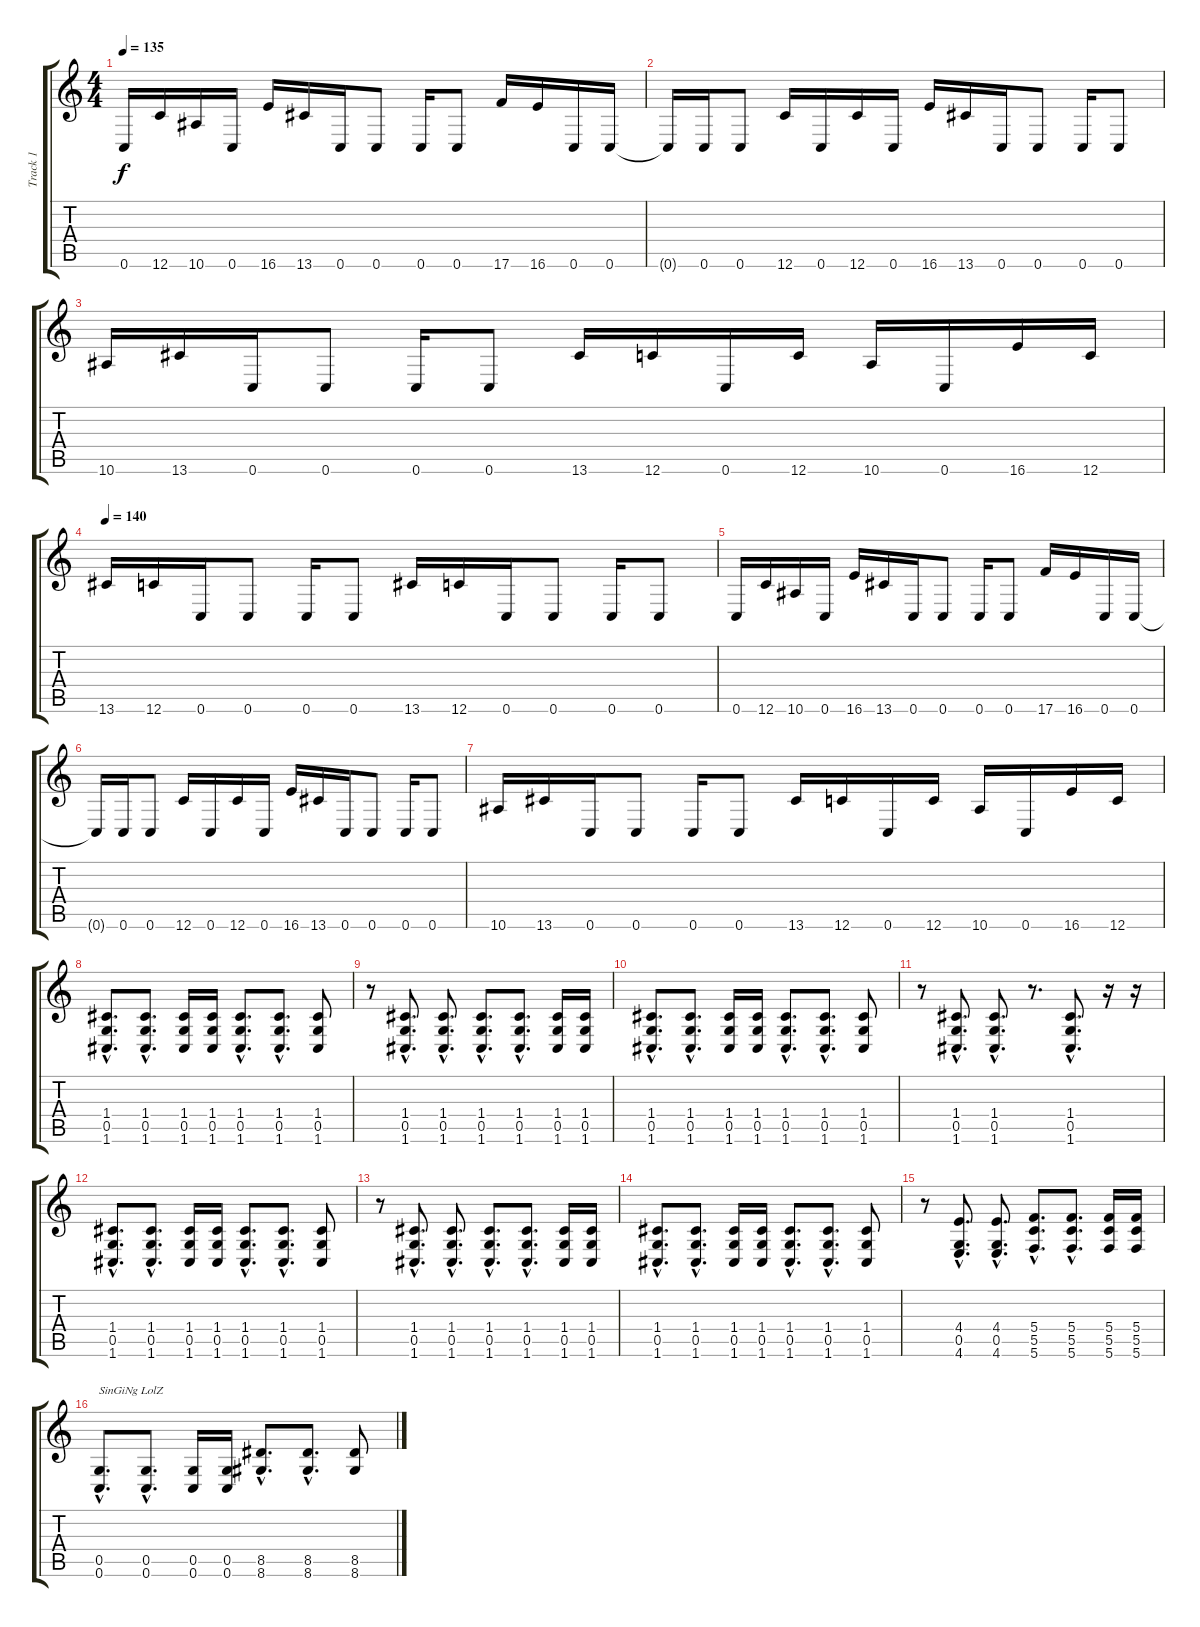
\track ("Track 1" "Track 1") {instrument distortionguitar}
\staff {score tabs}
\tuning (D4 A3 F3 C3 G2 C2) {hide}
\ts (4 4)
\tempo 135
\clef g2
\ks c
0.6.16{dy f} 12.6.16 10.6.16 0.6.16 16.6.16 13.6.16 0.6.16 0.6.8 0.6.16 0.6.8 17.6.16 16.6.16 0.6.16 0.6.16 |
0.6{t}.16 0.6.16 0.6.8 12.6.16 0.6.16 12.6.16 0.6.16 16.6.16 13.6.16 0.6.16 0.6.8 0.6.16 0.6.8 |
10.6.16 13.6.16 0.6.16 0.6.8 0.6.16 0.6.8 13.6.16 12.6.16 0.6.16 12.6.16 10.6.16 0.6.16 16.6.16 12.6.16 |
\tempo 140
13.6.16 12.6.16 0.6.16 0.6.8 0.6.16 0.6.8 13.6.16 12.6.16 0.6.16 0.6.8 0.6.16 0.6.8 |
0.6.16 12.6.16 10.6.16 0.6.16 16.6.16 13.6.16 0.6.16 0.6.8 0.6.16 0.6.8 17.6.16 16.6.16 0.6.16 0.6.16 |
0.6{t}.16 0.6.16 0.6.8 12.6.16 0.6.16 12.6.16 0.6.16 16.6.16 13.6.16 0.6.16 0.6.8 0.6.16 0.6.8 |
10.6.16 13.6.16 0.6.16 0.6.8 0.6.16 0.6.8 13.6.16 12.6.16 0.6.16 12.6.16 10.6.16 0.6.16 16.6.16 12.6.16 |
(1.4{hac} 0.5{hac} 1.6{hac}).8{d} (1.4{hac} 0.5{hac} 1.6{hac}).8{d} (1.4 0.5 1.6).16 (1.4 0.5 1.6).16 (1.4{hac} 0.5{hac} 1.6{hac}).8{d} (1.4{hac} 0.5{hac} 1.6{hac}).8{d} (1.4 0.5 1.6).8 |
r.8 (1.4{hac} 0.5{hac} 1.6{hac}).8{d} (1.4{hac} 0.5{hac} 1.6{hac}).8{d} (1.4{hac} 0.5{hac} 1.6{hac}).8{d} (1.4{hac} 0.5{hac} 1.6{hac}).8{d} (1.4 0.5 1.6).16 (1.4 0.5 1.6).16 |
(1.4{hac} 0.5{hac} 1.6{hac}).8{d} (1.4{hac} 0.5{hac} 1.6{hac}).8{d} (1.4 0.5 1.6).16 (1.4 0.5 1.6).16 (1.4{hac} 0.5{hac} 1.6{hac}).8{d} (1.4{hac} 0.5{hac} 1.6{hac}).8{d} (1.4 0.5 1.6).8 |
r.8 (1.4{hac} 0.5{hac} 1.6{hac}).8{d} (1.4{hac} 0.5{hac} 1.6{hac}).8{d} r.8{d} (1.4{hac} 0.5{hac} 1.6{hac}).8{d} r.16 r.16 |
(1.4{hac} 0.5{hac} 1.6{hac}).8{d} (1.4{hac} 0.5{hac} 1.6{hac}).8{d} (1.4 0.5 1.6).16 (1.4 0.5 1.6).16 (1.4{hac} 0.5{hac} 1.6{hac}).8{d} (1.4{hac} 0.5{hac} 1.6{hac}).8{d} (1.4 0.5 1.6).8 |
r.8 (1.4{hac} 0.5{hac} 1.6{hac}).8{d} (1.4{hac} 0.5{hac} 1.6{hac}).8{d} (1.4{hac} 0.5{hac} 1.6{hac}).8{d} (1.4{hac} 0.5{hac} 1.6{hac}).8{d} (1.4 0.5 1.6).16 (1.4 0.5 1.6).16 |
(1.4{hac} 0.5{hac} 1.6{hac}).8{d} (1.4{hac} 0.5{hac} 1.6{hac}).8{d} (1.4 0.5 1.6).16 (1.4 0.5 1.6).16 (1.4{hac} 0.5{hac} 1.6{hac}).8{d} (1.4{hac} 0.5{hac} 1.6{hac}).8{d} (1.4 0.5 1.6).8 |
r.8 (4.4{hac} 0.5{hac} 4.6{hac}).8{d} (4.4{hac} 0.5{hac} 4.6{hac}).8{d} (5.4{hac} 5.5{hac} 5.6{hac}).8{d} (5.4{hac} 5.5{hac} 5.6{hac}).8{d} (5.4 5.5 5.6).16 (5.4 5.5 5.6).16 |
(0.5{hac} 0.6{hac}).8{d txt "SinGiNg LolZ"} (0.5{hac} 0.6{hac}).8{d} (0.5 0.6).16 (0.5 0.6).16 (8.5{hac} 8.6{hac}).8{d} (8.5{hac} 8.6{hac}).8{d} (8.5 8.6).8
